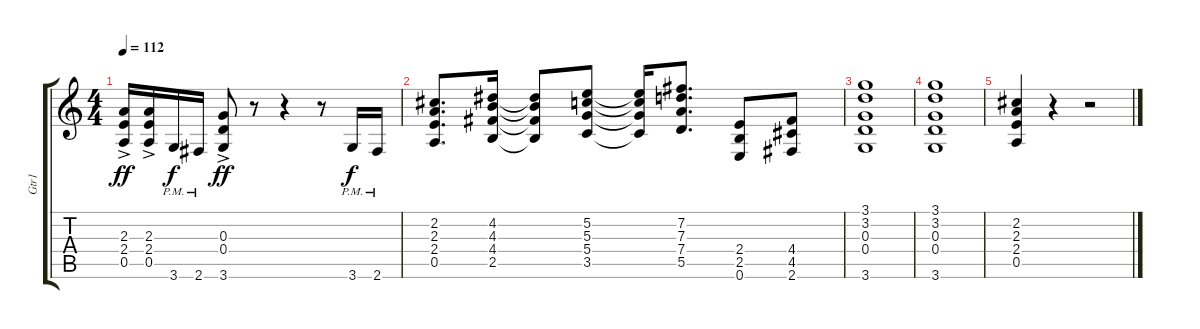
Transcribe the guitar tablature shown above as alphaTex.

\track ("Gtr1" "Gtr1") {instrument distortionguitar}
\staff {score tabs}
\tuning (E4 B3 G3 D3 A2 E2) {hide}
\ts (4 4)
\tempo 112
\clef g2
\ks c
(2.3{ac} 2.4{ac} 0.5{ac}).16{dy ff} (2.3{ac} 2.4{ac} 0.5{ac}).16 3.6{pm}.16{dy f} 2.6{pm}.16 (0.3{ac} 0.4{ac} 3.6{ac}).8{dy ff} r.8 r.4 r.8 3.6{pm}.16{dy f} 2.6{pm}.16 |
(2.2 2.3 2.4 0.5).8{d} (4.2 4.3 4.4 2.5).16 (4.2{t} 4.3{t} 4.4{t} 2.5{t}).8 (5.2 5.3 5.4 3.5).8 (5.2{t} 5.3{t} 5.4{t} 3.5{t}).16 (7.2 7.3 7.4 5.5).8{d} (2.4 2.5 0.6).8 (4.4 4.5 2.6).8 |
(3.1 3.2 0.3 0.4 3.6).1 |
(3.1 3.2 0.3 0.4 3.6).1 |
(2.2 2.3 2.4 0.5).4 r.4 r.2
